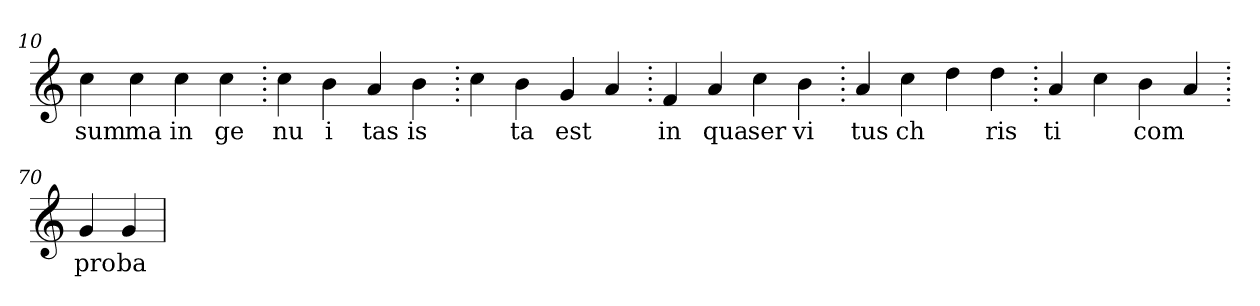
**kern	**text
*part1	*part1
*staff1	*staff1
*clefG2	*
=10.	=10.
4cc	sum
4cc	ma
4cc	in
4cc	ge
=20.	=20.
4cc	nu
4b	i
4a	tas
4b	is
=30.	=30.
4cc	.
4b	ta
4g	est
4a	.
=40.	=40.
4f	in
4a	qua
4cc	ser
4b	vi
=50.	=50.
4a	tus
4cc	ch
4dd	.
4dd	ris
=60.	=60.
4a	ti
4cc	.
4b	com
4a	.
=70.	=70.
4g	pro
4g	ba
=	=
*-	*-
